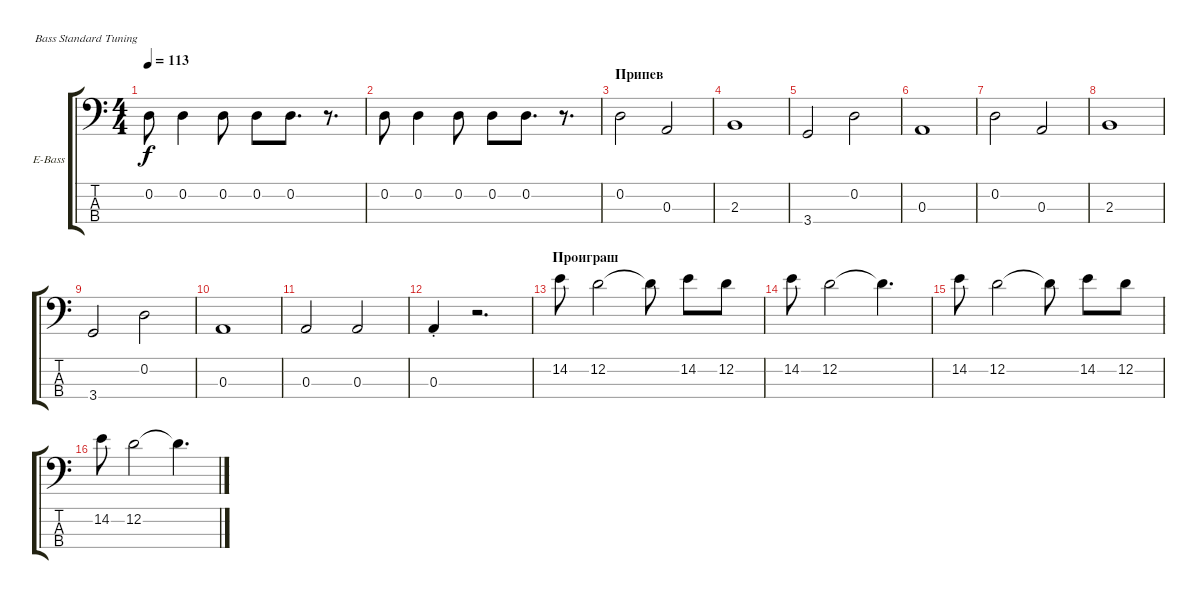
\defaultSystemsLayout 4
\bracketExtendMode groupsimilarinstruments
\firstSystemTrackNameOrientation horizontal
\otherSystemsTrackNameOrientation horizontal
\track ("А. Андреев" "E-Bass") {instrument electricbassfinger}
\staff {score tabs}
\tuning (G2 D2 A1 E1)
\ts (4 4)
\tempo 113
\clef f4
\ks c
0.2.8{dy f} 0.2.4 0.2.8 0.2.8 0.2.8{d} r.8{d} |
0.2.8 0.2.4 0.2.8 0.2.8 0.2.8{d} r.8{d} |
\section ("" "Припев")
0.2.2 0.3.2 |
2.3.1 |
3.4.2 0.2.2 |
0.3.1 |
0.2.2 0.3.2 |
2.3.1 |
3.4.2 0.2.2 |
0.3.1 |
0.3.2 0.3.2 |
0.3{st}.4 r.2{d} |
\section ("" "Проиграш")
14.2.8 12.2.2 12.2{t}.8 14.2.8 12.2.8 |
14.2.8 12.2.2 12.2{t}.4{d} |
14.2.8 12.2.2 12.2{t}.8 14.2.8 12.2.8 |
14.2.8 12.2.2 12.2{t}.4{d}
